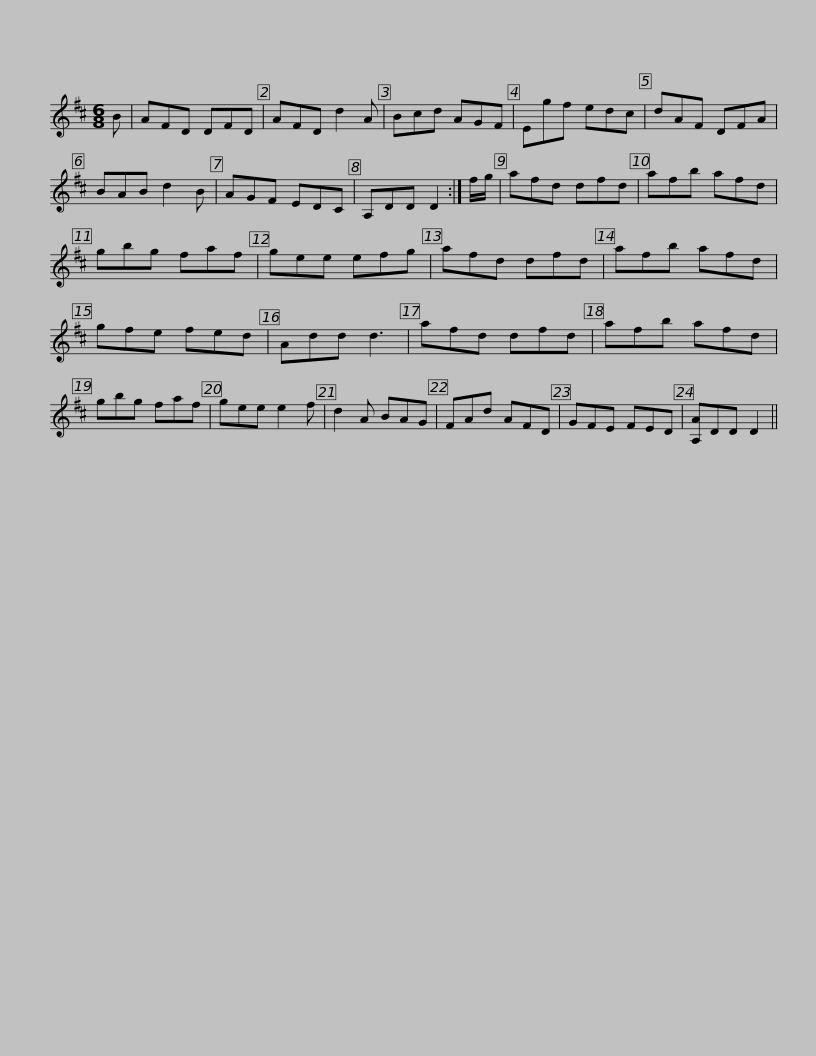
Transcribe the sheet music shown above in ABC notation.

X:1
L:1/8
M:6/8
I:linebreak $
K:D
V:1 treble
V:1
 B | AFD DFD | AFD d2 A | Bcd AGF | Egf edc | %5
 dAF DFA | BAB d2 B | AGF EDC |$ A,DD D2 :| f/g/ | %10
 afd dfd | afb afd | gbg faf | gee efg | afd dfd | %15
 afb afd |$ gfe fed | Add d3 | afd dfd | afb afd | %20
 gbg faf | gee e2 f | d2 A BAG |$ FAd AFD | GFE FED | %25
 [A,A]DD D2 || %26
